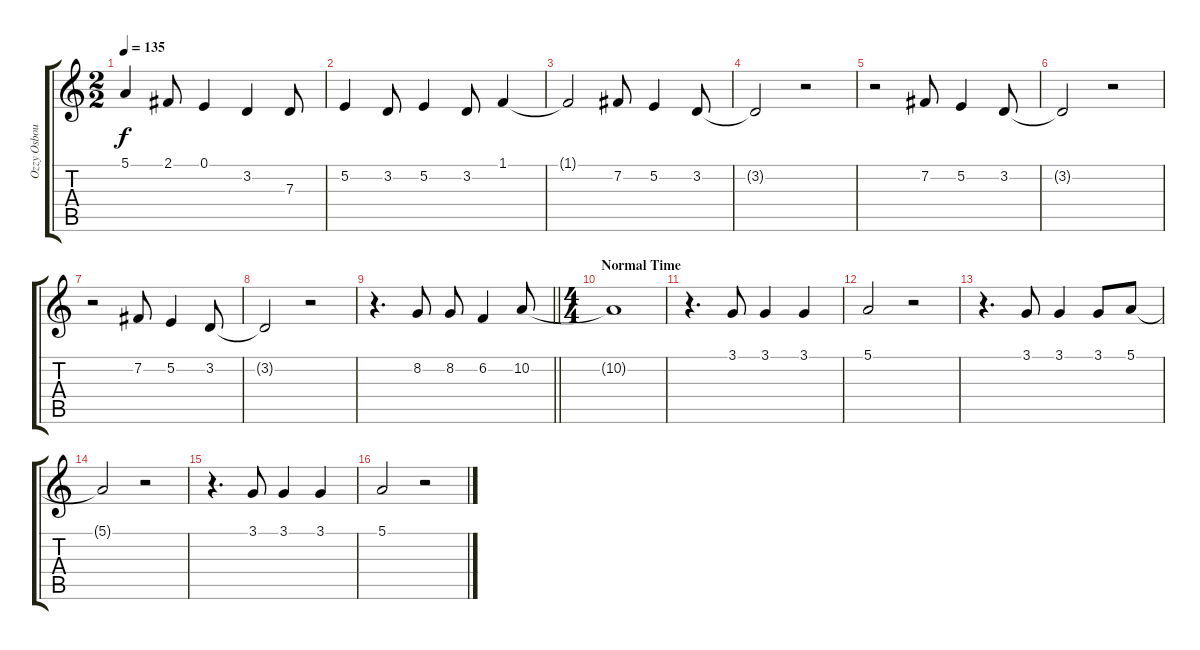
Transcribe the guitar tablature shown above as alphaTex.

\track ("Ozzy Osbourne (vocal)" "Ozzy Osbou") {instrument fx4atmosphere}
\staff {score tabs}
\tuning (E4 B3 G3 D3 A2 E2) {hide}
\ts (2 2)
\tempo 135
\clef g2
\ks c
5.1{t}.4{dy f} 2.1.8 0.1.4 3.2.4 7.3.8 |
5.2.4 3.2.8 5.2.4 3.2.8 1.1.4 |
1.1{t}.2 7.2.8 5.2.4 3.2.8 |
3.2{t}.2 r.2 |
r.2 7.2.8 5.2.4 3.2.8 |
3.2{t}.2 r.2 |
r.2 7.2.8 5.2.4 3.2.8 |
3.2{t}.2 r.2 |
\barLineRight lightlight
r.4{d} 8.2.8 8.2.8 6.2.4 10.2.8 |
\ts (4 4)
\section ("" "Normal Time")
10.2{t}.1 |
r.4{d} 3.1.8 3.1.4 3.1.4 |
5.1.2 r.2 |
r.4{d} 3.1.8 3.1.4 3.1.8 5.1.8 |
5.1{t}.2 r.2 |
r.4{d} 3.1.8 3.1.4 3.1.4 |
5.1.2 r.2
